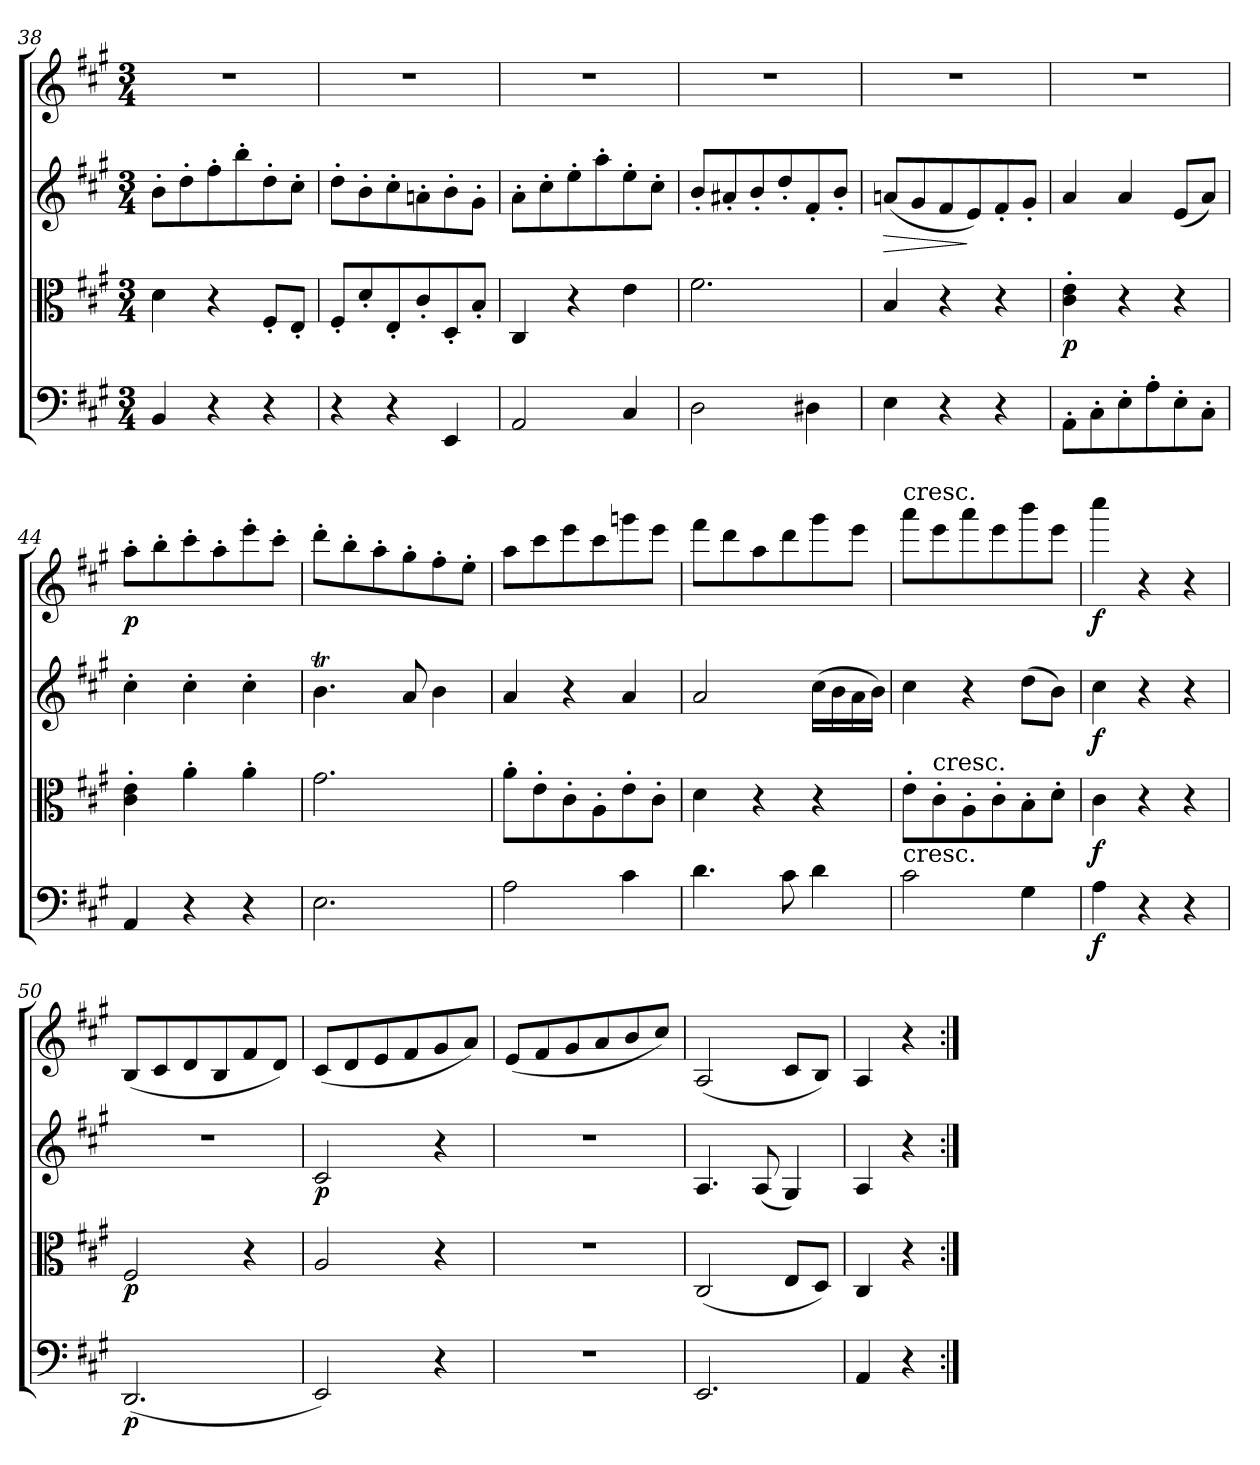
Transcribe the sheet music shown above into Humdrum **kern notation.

**kern	**dynam	**kern	**dynam	**kern	**dynam	**kern	**dynam
*part4	*part4	*part3	*part3	*part2	*part2	*part1	*part1
*staff4	*staff4	*staff3	*staff3	*staff2	*staff2	*staff1	*staff1
*clefF4	*	*clefC3	*	*clefG2	*	*clefG2	*
*k[f#c#g#]	*	*k[f#c#g#]	*	*k[f#c#g#]	*	*k[f#c#g#]	*
*A:	*	*A:	*	*A:	*	*A:	*
*M3/4	*	*M3/4	*	*M3/4	*	*M3/4	*
=38	=38	=38	=38	=38	=38	=38	=38
4BB/	.	4d\	.	8b'\L	.	2.r	.
.	.	.	.	8dd'\	.	.	.
4r	.	4r	.	8ff#'\	.	.	.
.	.	.	.	8bb'\	.	.	.
4r	.	8F#'/L	.	8dd'\	.	.	.
.	.	8E'/J	.	8cc#'\J	.	.	.
=39	=39	=39	=39	=39	=39	=39	=39
4r	.	8F#'/L	.	8dd'\L	.	2.r	.
.	.	8d'/	.	8b'\	.	.	.
4r	.	8E'/	.	8cc#'\	.	.	.
.	.	8c#'/	.	8an'\	.	.	.
4EE/	.	8D'/	.	8b'\	.	.	.
.	.	8B'/J	.	8g#'\J	.	.	.
=40	=40	=40	=40	=40	=40	=40	=40
2AA/	.	4C#/	.	8a'\L	.	2.r	.
.	.	.	.	8cc#'\	.	.	.
.	.	4r	.	8ee'\	.	.	.
.	.	.	.	8aa'\	.	.	.
4C#/	.	4e\	.	8ee'\	.	.	.
.	.	.	.	8cc#'\J	.	.	.
=41	=41	=41	=41	=41	=41	=41	=41
2D\	.	2.f#\	.	8b'/L	.	2.r	.
.	.	.	.	8a#X'/	.	.	.
.	.	.	.	8b'/	.	.	.
.	.	.	.	8dd'/	.	.	.
4D#X\	.	.	.	8f#'/	.	.	.
.	.	.	.	8b'/J	.	.	.
=42	=42	=42	=42	=42	=42	=42	=42
!	!	!	!	!	!LO:HP:b	!	!
4E\	.	4B/	.	(8an/L	>	2.r	.
.	.	.	.	8g#/	.	.	.
4r	.	4r	.	8f#/	.	.	.
.	.	.	.	8e/)	]	.	.
4r	.	4r	.	8f#'/	.	.	.
.	.	.	.	8g#'/J	.	.	.
=43	=43	=43	=43	=43	=43	=43	=43
8AA'\L	.	4c#'\ 4e'\	p	4a/	.	2.r	.
8C#'\	.	.	.	.	.	.	.
8E'\	.	4r	.	4a/	.	.	.
8A'\	.	.	.	.	.	.	.
8E'\	.	4r	.	(8e/L	.	.	.
8C#'\J	.	.	.	8a/J)	.	.	.
=44	=44	=44	=44	=44	=44	=44	=44
4AA/	.	4c#'\ 4e'\	.	4cc#'\	.	8aa'\L	p
.	.	.	.	.	.	8bb'\	.
4r	.	4a'\	.	4cc#'\	.	8ccc#'\	.
.	.	.	.	.	.	8aa'\	.
4r	.	4a'\	.	4cc#'\	.	8eee'\	.
.	.	.	.	.	.	8ccc#'\J	.
=45	=45	=45	=45	=45	=45	=45	=45
2.E\	.	2.g#\	.	4.bT\	.	8ddd'\L	.
.	.	.	.	.	.	8bb'\	.
.	.	.	.	.	.	8aa'\	.
.	.	.	.	8a/	.	8gg#'\	.
.	.	.	.	4b\	.	8ff#'\	.
.	.	.	.	.	.	8ee'\J	.
=46	=46	=46	=46	=46	=46	=46	=46
2A\	.	8a'\L	.	4a/	.	8aa\L	.
.	.	8e'\	.	.	.	8ccc#\	.
.	.	8c#'\	.	4r	.	8eee\	.
.	.	8A'\	.	.	.	8ccc#\	.
4c#\	.	8e'\	.	4a/	.	8gggn\	.
.	.	8c#'\J	.	.	.	8eee\J	.
=47	=47	=47	=47	=47	=47	=47	=47
4.d\	.	4d\	.	2a/	.	8fff#\L	.
.	.	.	.	.	.	8ddd\	.
.	.	4r	.	.	.	8aa\	.
8c#\	.	.	.	.	.	8ddd\	.
4d\	.	4r	.	(16cc#\LL	.	8ggg#\	.
.	.	.	.	16b\	.	.	.
.	.	.	.	16a\	.	8eee\J	.
.	.	.	.	16b\JJ)	.	.	.
=48	=48	=48	=48	=48	=48	=48	=48
!	!	!	!	!	!	!LO:TX:t=cresc.	!
!LO:TX:t=cresc.	!	!	!	!	!	!	!
2c#\	.	8e'\L	.	4cc#\	.	8aaa\L	.
!	!	!LO:TX:t=cresc.	!	!	!	!	!
.	.	8c#'\	.	.	.	8eee\	.
.	.	8A'\	.	4r	.	8aaa\	.
.	.	8c#'\	.	.	.	8eee\	.
4G#\	.	8B'\	.	(8dd\L	.	8bbb\	.
.	.	8d'\J	.	8b\J)	.	8eee\J	.
=49	=49	=49	=49	=49	=49	=49	=49
4A\	f	4c#\	f	4cc#\	f	4cccc#\	f
4r	.	4r	.	4r	.	4r	.
4r	.	4r	.	4r	.	4r	.
=50	=50	=50	=50	=50	=50	=50	=50
(2.DD/	p	2F#/	p	2.r	.	(8B/L	.
.	.	.	.	.	.	8c#/	.
.	.	.	.	.	.	8d/	.
.	.	.	.	.	.	8B/	.
.	.	4r	.	.	.	8f#/	.
.	.	.	.	.	.	8d/J)	.
=51	=51	=51	=51	=51	=51	=51	=51
2EE/)	.	2A/	.	2c#/	p	(8c#/L	.
.	.	.	.	.	.	8d/	.
.	.	.	.	.	.	8e/	.
.	.	.	.	.	.	8f#/	.
4r	.	4r	.	4r	.	8g#/	.
.	.	.	.	.	.	8a/J)	.
=52	=52	=52	=52	=52	=52	=52	=52
2.r	.	2.r	.	2.r	.	(8e/L	.
.	.	.	.	.	.	8f#/	.
.	.	.	.	.	.	8g#/	.
.	.	.	.	.	.	8a/	.
.	.	.	.	.	.	8b/	.
.	.	.	.	.	.	8cc#/J)	.
=53	=53	=53	=53	=53	=53	=53	=53
2.EE/	.	(2C#/	.	4.A/	.	(2A/	.
.	.	.	.	(8A/	.	.	.
.	.	8E/L	.	4G#/)	.	8c#/L	.
.	.	8D/J)	.	.	.	8B/J)	.
=54	=54	=54	=54	=54	=54	=54	=54
4AA/	.	4C#/	.	4A/	.	4A/	.
4r	.	4r	.	4r	.	4r	.
=:|!	=:|!	=:|!	=:|!	=:|!	=:|!	=:|!	=:|!
*-	*-	*-	*-	*-	*-	*-	*-
